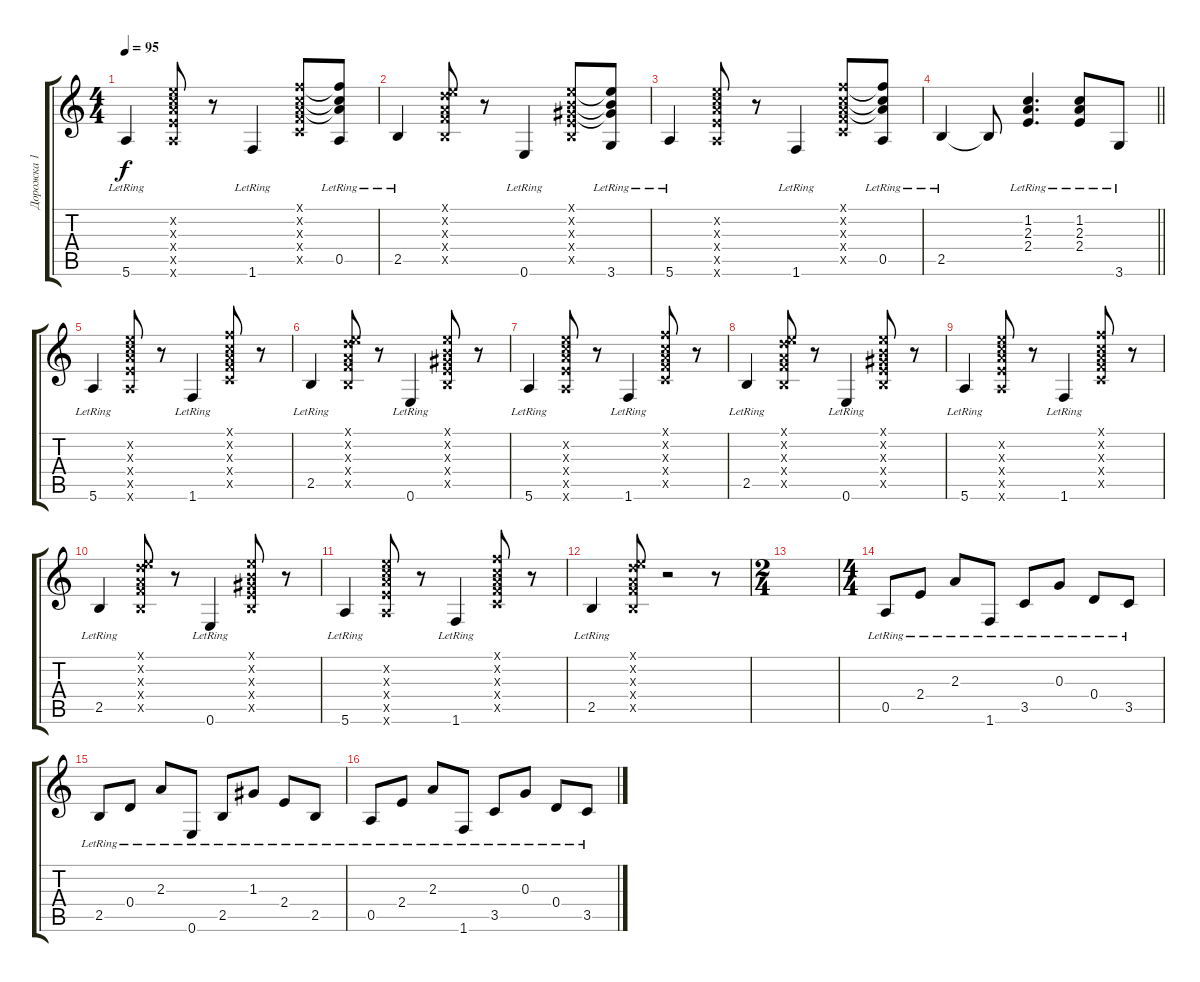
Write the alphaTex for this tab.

\track ("Дорожка 1" "Дорожка 1") {instrument acousticguitarsteel}
\staff {score tabs}
\tuning (E4 B3 G3 D3 A2 E2) {hide}
\ts (4 4)
\tempo 95
\clef g2
\ks c
5.6{lr}.4{dy f} (5.2{x} 5.3{x} 7.4{x} 7.5{x} 5.6{x}).8 r.8 1.6{lr}.4 (1.1{x} 1.2{x} 2.3{x} 3.4{x} 3.5{x}).8 (1.1{t} 1.2{t} 2.3{t} 0.5{lr}).8 |
2.5{lr}.4 (0.1{x} 3.2{x} 2.3{x} 3.4{x} 2.5{x}).8 r.8 0.6{lr}.4 (0.1{x} 0.2{x} 1.3{x} 2.4{x} 2.5{x}).8 (0.1{t} 0.2{t} 1.3{t} 3.6{lr}).8 |
5.6{lr}.4 (5.2{x} 5.3{x} 7.4{x} 7.5{x} 5.6{x}).8 r.8 1.6{lr}.4 (1.1{x} 1.2{x} 2.3{x} 3.4{x} 3.5{x}).8 (1.1{t} 1.2{t} 2.3{t} 0.5{lr}).8 |
\barLineRight lightlight
2.5{lr}.4 2.5{t}.8 (1.2{lr} 2.3{lr} 2.4{lr}).4{d} (1.2{lr} 2.3{lr} 2.4{lr}).8 3.6{lr}.8 |
5.6{lr}.4 (5.2{x} 5.3{x} 7.4{x} 7.5{x} 5.6{x}).8 r.8 1.6{lr}.4 (1.1{x} 1.2{x} 2.3{x} 3.4{x} 3.5{x}).8 r.8 |
2.5{lr}.4 (0.1{x} 3.2{x} 2.3{x} 3.4{x} 2.5{x}).8 r.8 0.6{lr}.4 (0.1{x} 0.2{x} 1.3{x} 2.4{x} 2.5{x}).8 r.8 |
5.6{lr}.4 (5.2{x} 5.3{x} 7.4{x} 7.5{x} 5.6{x}).8 r.8 1.6{lr}.4 (1.1{x} 1.2{x} 2.3{x} 3.4{x} 3.5{x}).8 r.8 |
2.5{lr}.4 (0.1{x} 3.2{x} 2.3{x} 3.4{x} 2.5{x}).8 r.8 0.6{lr}.4 (0.1{x} 0.2{x} 1.3{x} 2.4{x} 2.5{x}).8 r.8 |
5.6{lr}.4 (5.2{x} 5.3{x} 7.4{x} 7.5{x} 5.6{x}).8 r.8 1.6{lr}.4 (1.1{x} 1.2{x} 2.3{x} 3.4{x} 3.5{x}).8 r.8 |
2.5{lr}.4 (0.1{x} 3.2{x} 2.3{x} 3.4{x} 2.5{x}).8 r.8 0.6{lr}.4 (0.1{x} 0.2{x} 1.3{x} 2.4{x} 2.5{x}).8 r.8 |
5.6{lr}.4 (5.2{x} 5.3{x} 7.4{x} 7.5{x} 5.6{x}).8 r.8 1.6{lr}.4 (1.1{x} 1.2{x} 2.3{x} 3.4{x} 3.5{x}).8 r.8 |
2.5{lr}.4 (0.1{x} 3.2{x} 2.3{x} 3.4{x} 2.5{x}).8 r.2 r.8 |
\ts (2 4)
|
\ts (4 4)
0.5{lr}.8 2.4{lr}.8 2.3{lr}.8 1.6{lr}.8 3.5{lr}.8 0.3{lr}.8 0.4{lr}.8 3.5{lr}.8 |
2.5{lr}.8 0.4{lr}.8 2.3{lr}.8 0.6{lr}.8 2.5{lr}.8 1.3{lr}.8 2.4{lr}.8 2.5{lr}.8 |
0.5{lr}.8 2.4{lr}.8 2.3{lr}.8 1.6{lr}.8 3.5{lr}.8 0.3{lr}.8 0.4{lr}.8 3.5{lr}.8
